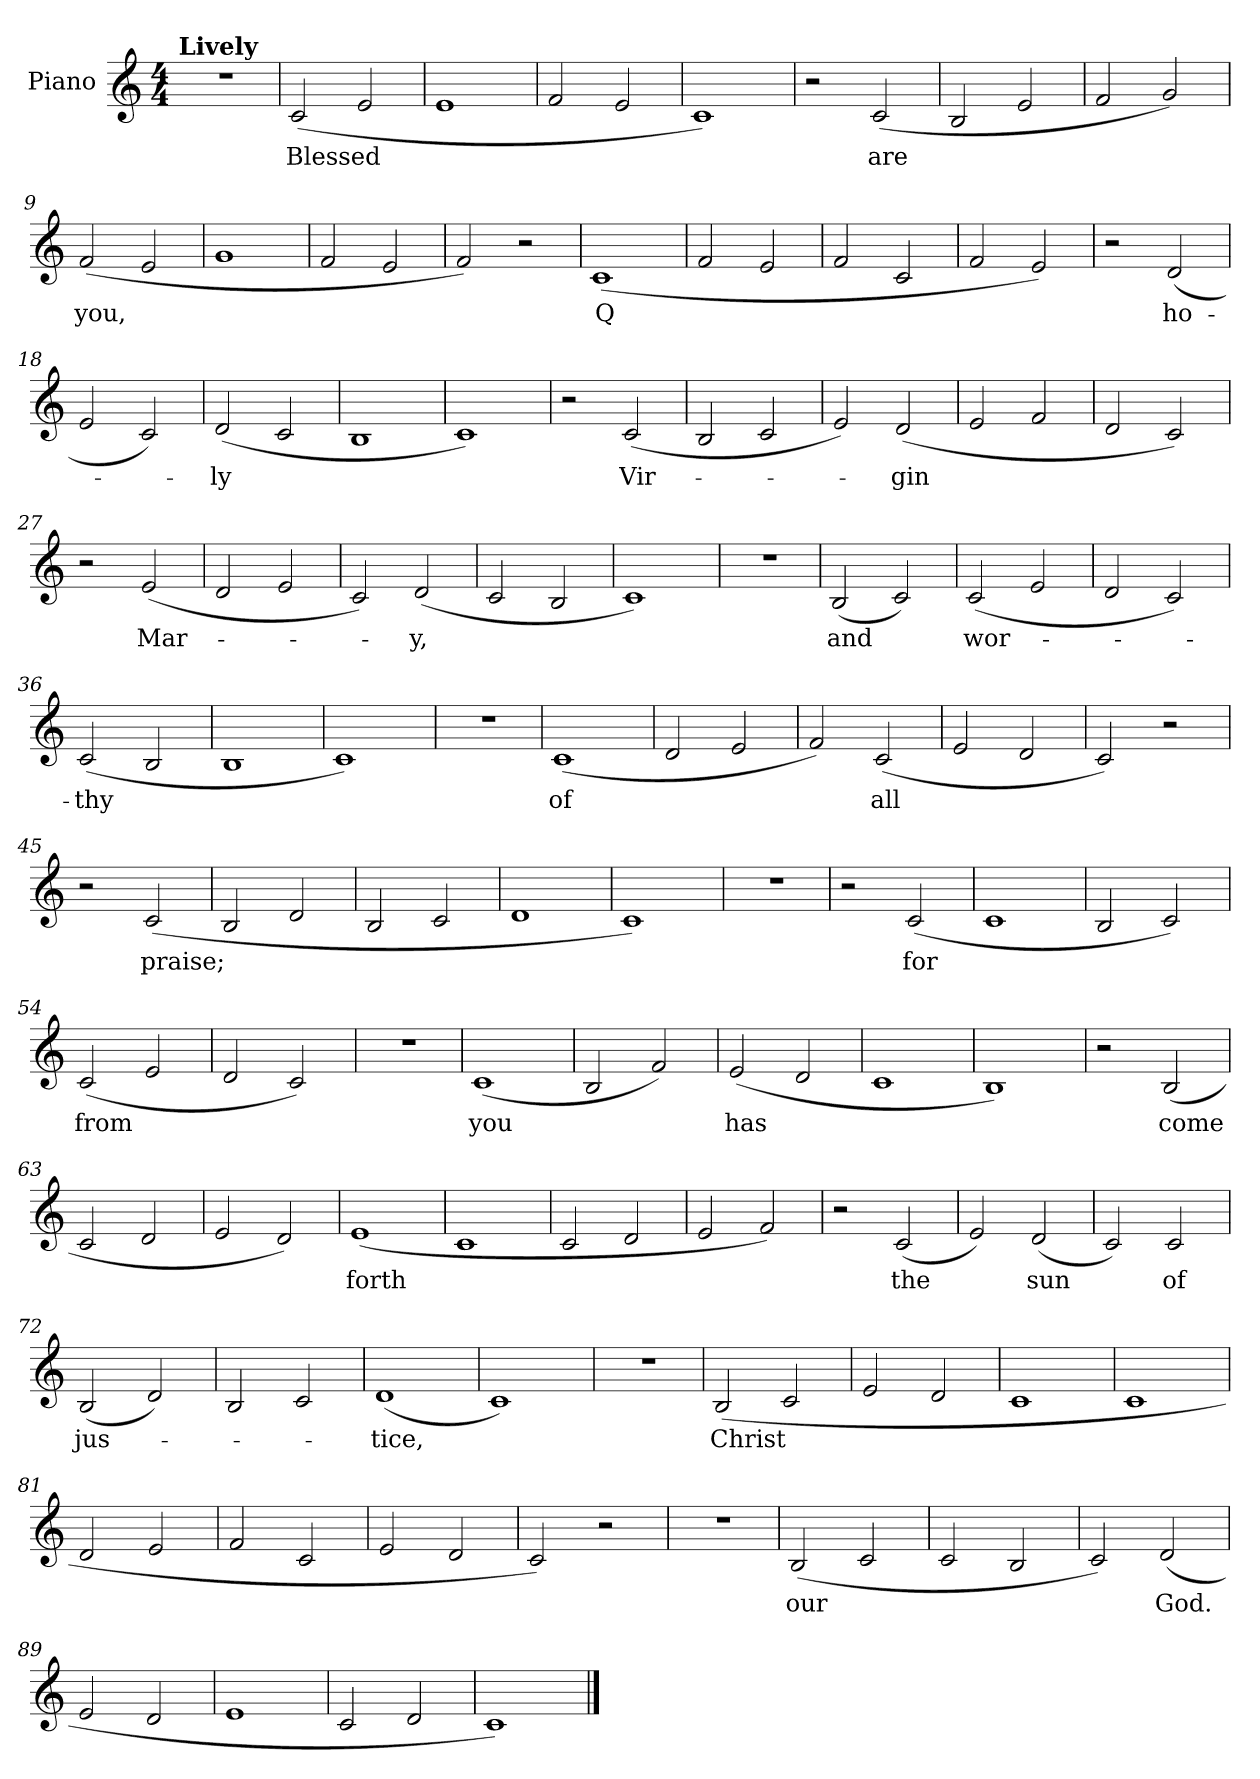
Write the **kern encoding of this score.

**kern	**text
*part1	*part1
*staff1	*staff1
*I"Piano	*
*I'Pno.	*
*clefG2	*
*k[]	*
*M4/4	*
*MM138	*
=1	=1
!LO:TX:a:B:t=Lively	!
1r	.
=2	=2
(>2c/	Blessed
2e/	.
=3	=3
1e	.
=4	=4
2f/	.
2e/	.
=5	=5
1c)	.
=6	=6
2r	.
(<2c/	are
=7	=7
2B/	.
2e/	.
=8	=8
2f/	.
2g/)	.
=9	=9
(<2f/	you,
2e/	.
=10	=10
1g	.
!!LO:LB:g=z
=11	=11
2f/	.
2e/	.
=12	=12
2f/)	.
2r	.
=13	=13
(>1c	Q
=14	=14
2f/	.
2e/	.
=15	=15
2f/	.
2c/	.
=16	=16
2f/	.
2e/)	.
=17	=17
2r	.
(>2d/	ho-
=18	=18
2e/	.
2c/)	.
=19	=19
(<2d/	-ly
2c/	.
=20	=20
1B	.
=21	=21
1c)	.
!!LO:LB:g=z
=22	=22
2r	.
(<2c/	Vir-
=23	=23
2B/	.
2c/	.
=24	=24
2e/)	.
(>2d/	-gin
=25	=25
2e/	.
2f/	.
=26	=26
2d/	.
2c/)	.
=27	=27
2r	.
(<2e/	Mar-
=28	=28
2d/	.
2e/	.
=29	=29
2c/)	.
(<2d/	-y,
=30	=30
2c/	.
2B/	.
=31	=31
1c)	.
=32	=32
1r	.
!!LO:LB:g=z
=33	=33
(>2B/	and
2c/)	.
=34	=34
(>2c/	wor-
2e/	.
=35	=35
2d/	.
2c/)	.
=36	=36
(<2c/	-thy
2B/	.
=37	=37
1B	.
=38	=38
1c)	.
=39	=39
1r	.
=40	=40
(>1c	of
=41	=41
2d/	.
2e/	.
=42	=42
2f/)	.
(>2c/	all
=43	=43
2e/	.
2d/	.
!!LO:LB:g=z
=44	=44
2c/)	.
2r	.
=45	=45
2r	.
(<2c/	praise;
=46	=46
2B/	.
2d/	.
=47	=47
2B/	.
2c/	.
=48	=48
1d	.
=49	=49
1c)	.
=50	=50
1r	.
=51	=51
2r	.
(>2c/	for
=52	=52
1c	.
=53	=53
2B/	.
2c/)	.
=54	=54
(>2c/	from
2e/	.
!!LO:LB:g=z
=55	=55
2d/	.
2c/)	.
=56	=56
1r	.
=57	=57
(<1c	you
=58	=58
2B/	.
2f/)	.
=59	=59
(<2e/	has
2d/	.
=60	=60
1c	.
=61	=61
1B)	.
=62	=62
2r	.
(>2B/	come
=63	=63
2c/	.
2d/	.
=64	=64
2e/	.
2d/)	.
=65	=65
(>1e	forth
!!LO:LB:g=z
=66	=66
1c	.
=67	=67
2c/	.
2d/	.
=68	=68
2e/	.
2f/)	.
=69	=69
2r	.
(>2c/	the
=70	=70
2e/)	.
(<2d/	sun
=71	=71
2c/)	.
2c/	of
=72	=72
(>2B/	jus-
2d/)	.
=73	=73
2B/	.
2c/	.
=74	=74
(<1d	-tice,
=75	=75
1c)	.
=76	=76
1r	.
!!LO:LB:g=z
=77	=77
(>2B/	Christ
2c/	.
=78	=78
2e/	.
2d/	.
=79	=79
1c	.
=80	=80
1c	.
=81	=81
2d/	.
2e/	.
=82	=82
2f/	.
2c/	.
=83	=83
2e/	.
2d/	.
=84	=84
2c/)	.
2r	.
=85	=85
1r	.
=86	=86
(>2B/	our
2c/	.
=87	=87
2c/	.
2B/	.
!!LO:LB:g=z
=88	=88
2c/)	.
(>2d/	God.
=89	=89
2e/	.
2d/	.
=90	=90
1e	.
=91	=91
2c/	.
2d/	.
=92	=92
1c)	.
==	==
*-	*-
